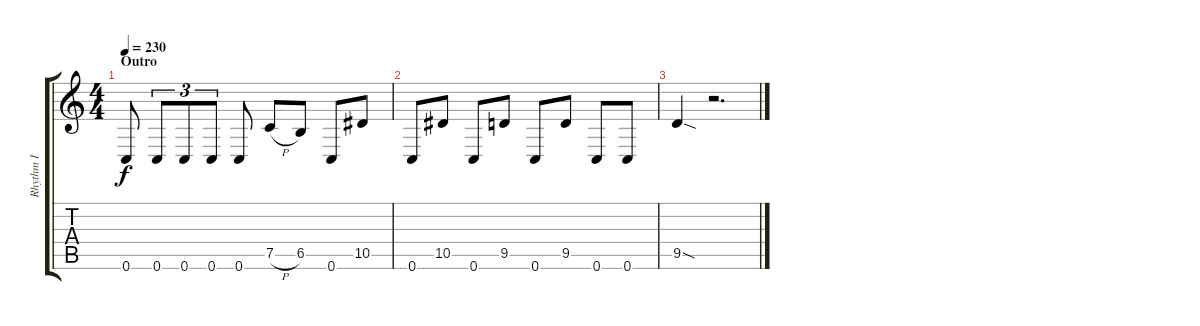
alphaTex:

\track ("Rhythm I" "Rhythm I") {instrument distortionguitar}
\staff {score tabs}
\tuning (C4 G3 Eb3 Bb2 F2 C2) {hide}
\ts (4 4)
\section ("" "Outro")
\tempo 230
\clef g2
\ks c
0.6.8{dy f} 0.6.8{tu (3 2)} 0.6.8{tu (3 2)} 0.6.8{tu (3 2)} 0.6.8 7.5{h}.8 6.5.8 0.6.8 10.5.8 |
0.6.8 10.5.8 0.6.8 9.5.8 0.6.8 9.5.8 0.6.8 0.6.8 |
9.5{sod}.4 r.2{d}
